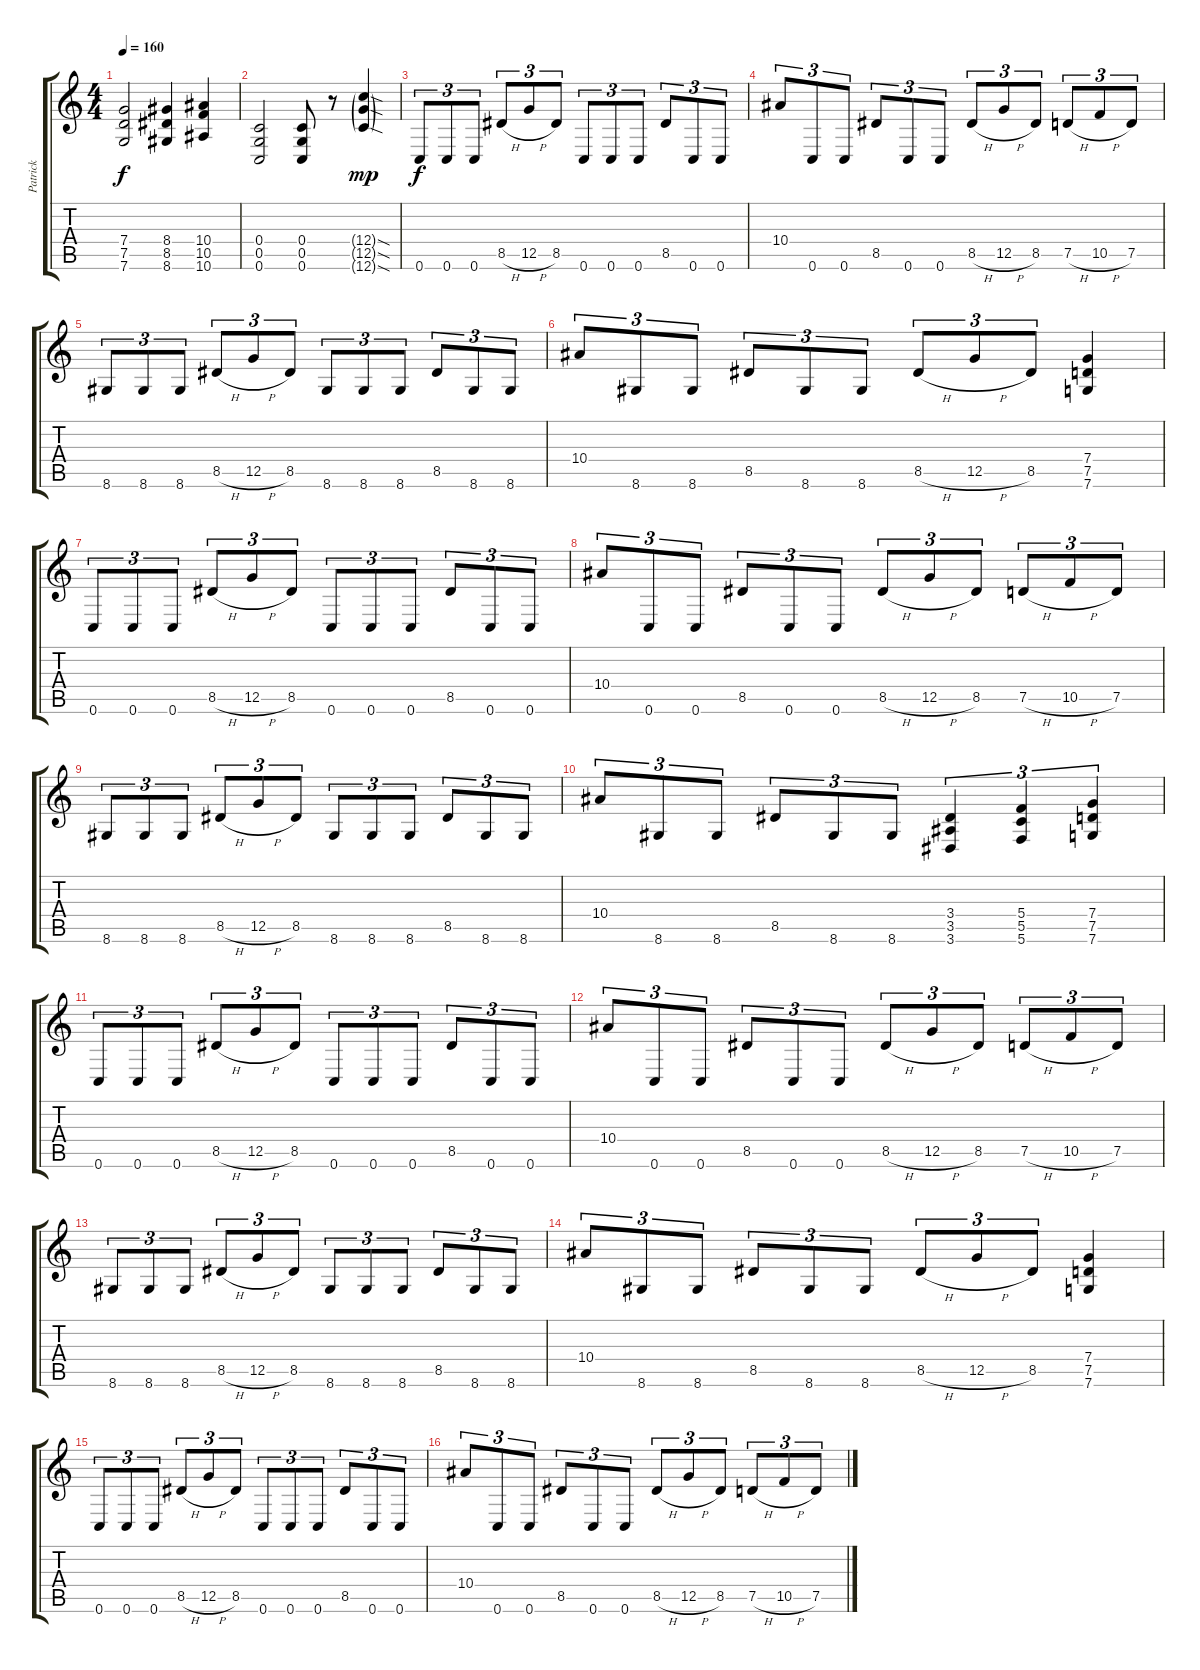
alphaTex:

\track ("Patrick" "Patrick") {instrument distortionguitar}
\staff {score tabs}
\tuning (D4 A3 F3 C3 G2 C2) {hide}
\ts (4 4)
\tempo 160
\clef g2
\ks c
(7.4 7.5 7.6).2{dy f} (8.4 8.5 8.6).4 (10.4 10.5 10.6).4 |
(0.4 0.5 0.6).2 (0.4 0.5 0.6).8 r.8 (12.4{sod g} 12.5{sod g} 12.6{sod g}).4{dy mp} |
0.6.8{tu (3 2) dy f} 0.6.8{tu (3 2)} 0.6.8{tu (3 2)} 8.5{h}.8{tu (3 2)} 12.5{h}.8{tu (3 2)} 8.5.8{tu (3 2)} 0.6.8{tu (3 2)} 0.6.8{tu (3 2)} 0.6.8{tu (3 2)} 8.5.8{tu (3 2)} 0.6.8{tu (3 2)} 0.6.8{tu (3 2)} |
10.4.8{tu (3 2)} 0.6.8{tu (3 2)} 0.6.8{tu (3 2)} 8.5.8{tu (3 2)} 0.6.8{tu (3 2)} 0.6.8{tu (3 2)} 8.5{h}.8{tu (3 2)} 12.5{h}.8{tu (3 2)} 8.5.8{tu (3 2)} 7.5{h}.8{tu (3 2)} 10.5{h}.8{tu (3 2)} 7.5.8{tu (3 2)} |
8.6.8{tu (3 2)} 8.6.8{tu (3 2)} 8.6.8{tu (3 2)} 8.5{h}.8{tu (3 2)} 12.5{h}.8{tu (3 2)} 8.5.8{tu (3 2)} 8.6.8{tu (3 2)} 8.6.8{tu (3 2)} 8.6.8{tu (3 2)} 8.5.8{tu (3 2)} 8.6.8{tu (3 2)} 8.6.8{tu (3 2)} |
10.4.8{tu (3 2)} 8.6.8{tu (3 2)} 8.6.8{tu (3 2)} 8.5.8{tu (3 2)} 8.6.8{tu (3 2)} 8.6.8{tu (3 2)} 8.5{h}.8{tu (3 2)} 12.5{h}.8{tu (3 2)} 8.5.8{tu (3 2)} (7.4 7.5 7.6).4 |
0.6.8{tu (3 2)} 0.6.8{tu (3 2)} 0.6.8{tu (3 2)} 8.5{h}.8{tu (3 2)} 12.5{h}.8{tu (3 2)} 8.5.8{tu (3 2)} 0.6.8{tu (3 2)} 0.6.8{tu (3 2)} 0.6.8{tu (3 2)} 8.5.8{tu (3 2)} 0.6.8{tu (3 2)} 0.6.8{tu (3 2)} |
10.4.8{tu (3 2)} 0.6.8{tu (3 2)} 0.6.8{tu (3 2)} 8.5.8{tu (3 2)} 0.6.8{tu (3 2)} 0.6.8{tu (3 2)} 8.5{h}.8{tu (3 2)} 12.5{h}.8{tu (3 2)} 8.5.8{tu (3 2)} 7.5{h}.8{tu (3 2)} 10.5{h}.8{tu (3 2)} 7.5.8{tu (3 2)} |
8.6.8{tu (3 2)} 8.6.8{tu (3 2)} 8.6.8{tu (3 2)} 8.5{h}.8{tu (3 2)} 12.5{h}.8{tu (3 2)} 8.5.8{tu (3 2)} 8.6.8{tu (3 2)} 8.6.8{tu (3 2)} 8.6.8{tu (3 2)} 8.5.8{tu (3 2)} 8.6.8{tu (3 2)} 8.6.8{tu (3 2)} |
10.4.8{tu (3 2)} 8.6.8{tu (3 2)} 8.6.8{tu (3 2)} 8.5.8{tu (3 2)} 8.6.8{tu (3 2)} 8.6.8{tu (3 2)} (3.4 3.5 3.6).4{tu (3 2)} (5.4 5.5 5.6).4{tu (3 2)} (7.4 7.5 7.6).4{tu (3 2)} |
0.6.8{tu (3 2)} 0.6.8{tu (3 2)} 0.6.8{tu (3 2)} 8.5{h}.8{tu (3 2)} 12.5{h}.8{tu (3 2)} 8.5.8{tu (3 2)} 0.6.8{tu (3 2)} 0.6.8{tu (3 2)} 0.6.8{tu (3 2)} 8.5.8{tu (3 2)} 0.6.8{tu (3 2)} 0.6.8{tu (3 2)} |
10.4.8{tu (3 2)} 0.6.8{tu (3 2)} 0.6.8{tu (3 2)} 8.5.8{tu (3 2)} 0.6.8{tu (3 2)} 0.6.8{tu (3 2)} 8.5{h}.8{tu (3 2)} 12.5{h}.8{tu (3 2)} 8.5.8{tu (3 2)} 7.5{h}.8{tu (3 2)} 10.5{h}.8{tu (3 2)} 7.5.8{tu (3 2)} |
8.6.8{tu (3 2)} 8.6.8{tu (3 2)} 8.6.8{tu (3 2)} 8.5{h}.8{tu (3 2)} 12.5{h}.8{tu (3 2)} 8.5.8{tu (3 2)} 8.6.8{tu (3 2)} 8.6.8{tu (3 2)} 8.6.8{tu (3 2)} 8.5.8{tu (3 2)} 8.6.8{tu (3 2)} 8.6.8{tu (3 2)} |
10.4.8{tu (3 2)} 8.6.8{tu (3 2)} 8.6.8{tu (3 2)} 8.5.8{tu (3 2)} 8.6.8{tu (3 2)} 8.6.8{tu (3 2)} 8.5{h}.8{tu (3 2)} 12.5{h}.8{tu (3 2)} 8.5.8{tu (3 2)} (7.4 7.5 7.6).4 |
0.6.8{tu (3 2)} 0.6.8{tu (3 2)} 0.6.8{tu (3 2)} 8.5{h}.8{tu (3 2)} 12.5{h}.8{tu (3 2)} 8.5.8{tu (3 2)} 0.6.8{tu (3 2)} 0.6.8{tu (3 2)} 0.6.8{tu (3 2)} 8.5.8{tu (3 2)} 0.6.8{tu (3 2)} 0.6.8{tu (3 2)} |
10.4.8{tu (3 2)} 0.6.8{tu (3 2)} 0.6.8{tu (3 2)} 8.5.8{tu (3 2)} 0.6.8{tu (3 2)} 0.6.8{tu (3 2)} 8.5{h}.8{tu (3 2)} 12.5{h}.8{tu (3 2)} 8.5.8{tu (3 2)} 7.5{h}.8{tu (3 2)} 10.5{h}.8{tu (3 2)} 7.5.8{tu (3 2)}
